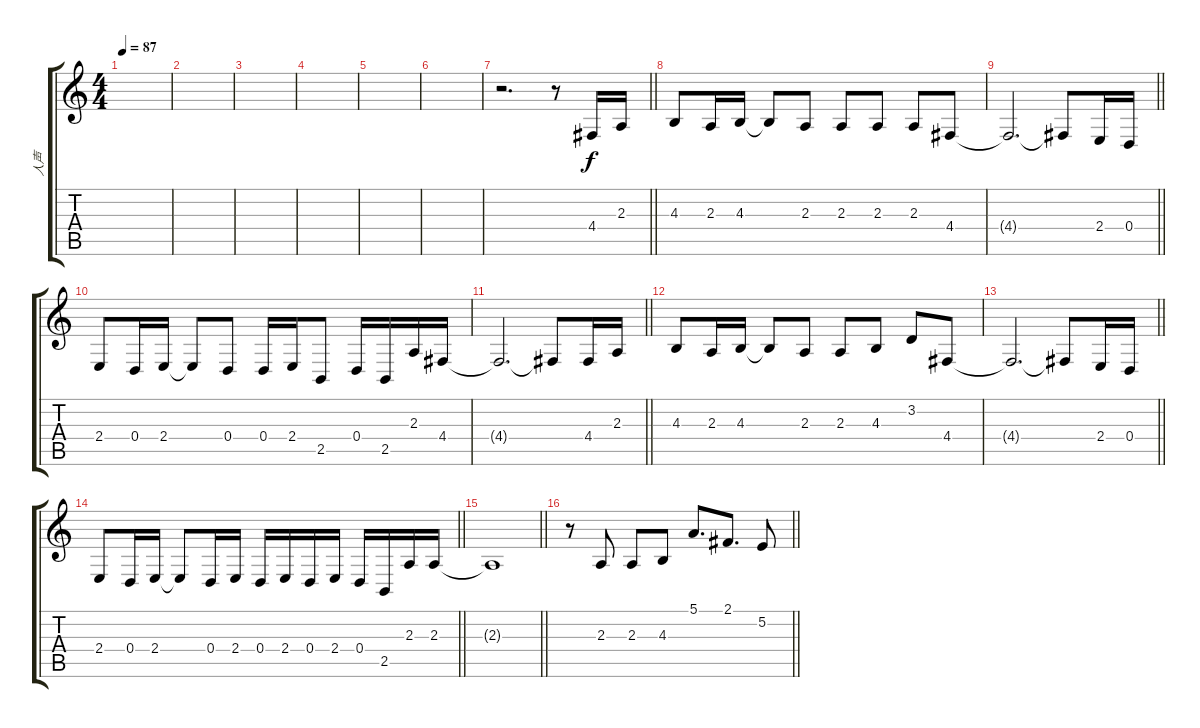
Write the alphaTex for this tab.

\track ("人声" "人声") {instrument lead6voice}
\staff {score tabs}
\tuning (E4 B3 G3 D3 A2 E2) {hide}
\ts (4 4)
\tempo 87
\clef g2
\ks c
|
|
|
|
|
|
\barLineRight lightlight
r.2{d} r.8 4.4.16 2.3.16 |
\section ("" "")
4.3.8 2.3.16 4.3.16 4.3{t}.8 2.3.8 2.3.8 2.3.8 2.3.8 4.4.8 |
\barLineRight lightlight
4.4{t}.2{d} 4.4{t}.8 2.4.16 0.4.16 |
2.4.8 0.4.16 2.4.16 2.4{t}.8 0.4.8 0.4.16 2.4.16 2.5.8 0.4.16 2.5.16 2.3.16 4.4.16 |
\barLineRight lightlight
4.4{t}.2{d} 4.4{t}.8 4.4.16 2.3.16 |
4.3.8 2.3.16 4.3.16 4.3{t}.8 2.3.8 2.3.8 4.3.8 3.2.8 4.4.8 |
\barLineRight lightlight
4.4{t}.2{d} 4.4{t}.8 2.4.16 0.4.16 |
\barLineRight lightlight
2.4.8 0.4.16 2.4.16 2.4{t}.8 0.4.16 2.4.16 0.4.16 2.4.16 0.4.16 2.4.16 0.4.16 2.5.16 2.3.16 2.3.16 |
\section ("" "")
\barLineRight lightlight
2.3{t}.1 |
\barLineRight lightlight
r.8 2.3.8 2.3.8 4.3.8 5.1.8{d} 2.1.8{d} 5.2.8
